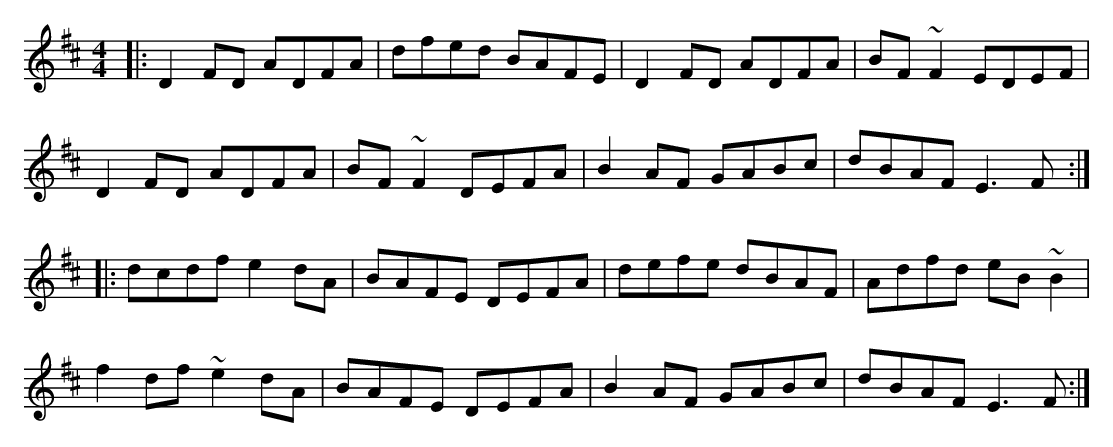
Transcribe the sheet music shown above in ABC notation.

X:1
M:4/4
K:D
|:D2FD ADFA|dfed BAFE|D2FD ADFA|BF~F2 EDEF|
D2FD ADFA|BF~F2 DEFA|B2AF GABc|dBAF E3F:|
|:dcdf e2dA|BAFE DEFA|defe dBAF|Adfd eB~B2|
f2df ~e2dA|BAFE DEFA|B2AF GABc|dBAF E3F:|
